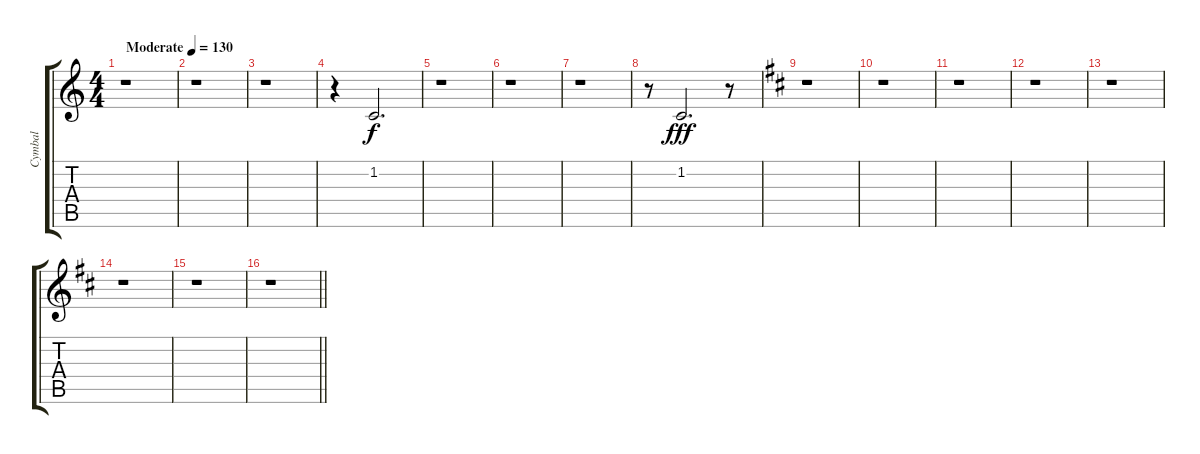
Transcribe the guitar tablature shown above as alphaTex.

\track ("Cymbal" "Cymbal") {instrument reversecymbal}
\staff {score tabs}
\tuning (E4 B3 G3 D3 A2 E2) {hide}
\ts (4 4)
\tempo (130 "Moderate")
\clef g2
\ks c
r.1{dy f instrument reversecymbal} |
r.1 |
r.1 |
r.4 1.2.2{d} |
r.1 |
r.1 |
r.1 |
r.8 1.2.2{d dy fff} r.8 |
\ks d
r.1 |
r.1 |
r.1 |
r.1 |
r.1 |
r.1 |
r.1 |
\barLineRight lightlight
r.1
